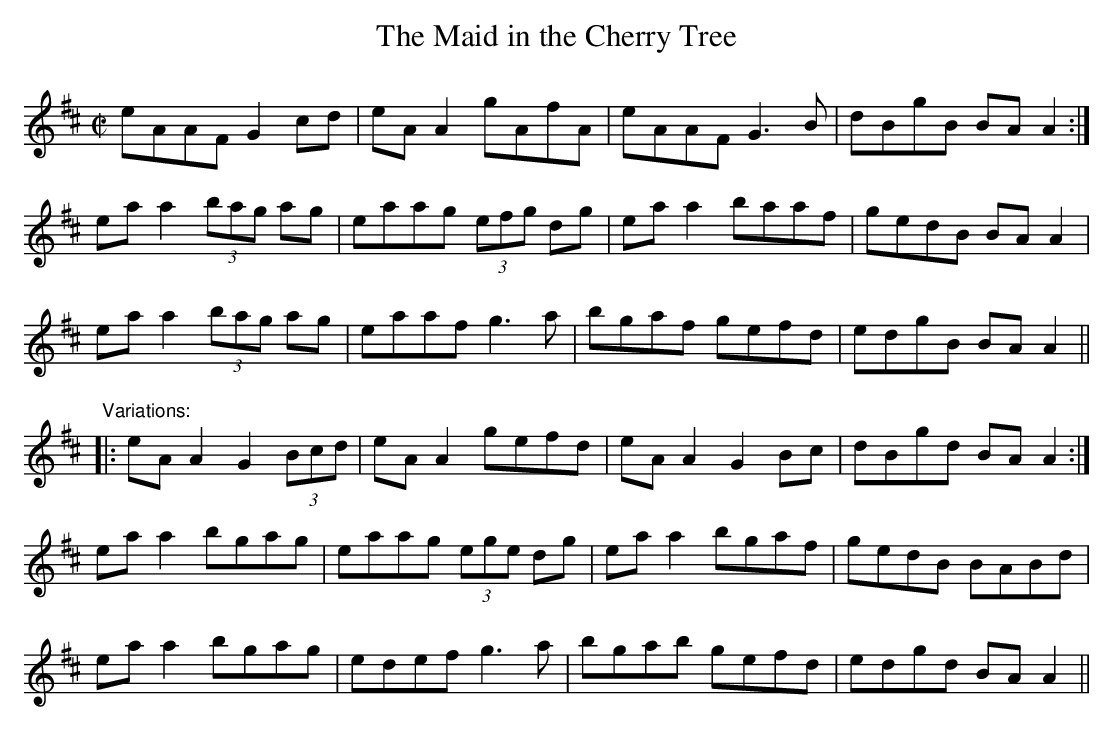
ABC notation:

X:1
T:Maid in the Cherry Tree, The
M:C|
K:Amix
eAAF G2cd|eAA2 gAfA|eAAF G3B|dBgB BAA2:|
eaa2 (3bag ag|eaag (3efg dg|eaa2 baaf|gedB BAA2|
eaa2 (3bag ag|eaaf g3a|bgaf gefd|edgB BAA2||
"Variations:"
|:eAA2 G2 (3Bcd|eAA2 gefd|eAA2 G2Bc|dBgd BAA2:|
eaa2 bgag|eaag (3ege dg|eaa2 bgaf|gedB BABd|
eaa2 bgag|edef g3a|bgab gefd|edgd BAA2||
